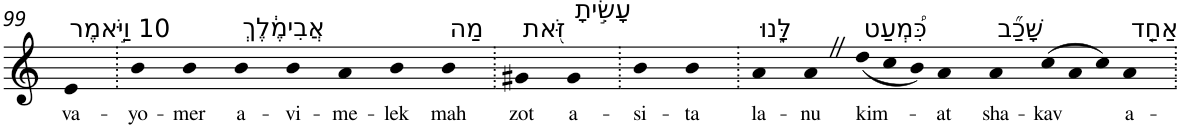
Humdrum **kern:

**kern	**text
*part1	*part1
*staff1	*staff1
*I"Piano	*
*I'Pno	*
!!LO:PB:g=z
*clefG2	*
*k[]	*
=99	=99
!LO:TX:a:t=10 וַיֹּ֣אמֶר	!
!	!LO:LY:b
4e	va-
=100.	=100.
!	!LO:LY:b
4b	-yo-
!	!LO:LY:b
4b	-mer
!LO:TX:a:t=אֲבִימֶ֔לֶךְ	!
!	!LO:LY:b
4b	a-
!	!LO:LY:b
4b	-vi-
!	!LO:LY:b
4a	-me-
!	!LO:LY:b
4b	-lek
!LO:TX:a:t=מַה	!
!	!LO:LY:b
4b	mah
=101.	=101.
!LO:TX:a:t=זֹּ֖את	!
!	!LO:LY:b
4g#X	zot
!LO:TX:a:t=עָשִׂ֣יתָ	!
!	!LO:LY:b
4g#	a-
=102.	=102.
!	!LO:LY:b
4b	-si-
!	!LO:LY:b
4b	-ta
=103.	=103.
!LO:TX:a:t=לָּ֑נוּ	!
!	!LO:LY:b
4a	la-
!	!LO:LY:b
4aZ	-nu
*Xtuplet	*
!LO:TX:a:t=כִּ֠מְעַט	!
!	!LO:LY:b
(<12dd	kim-
12cc	.
12b)	.
!	!LO:LY:b
4a	-at
!LO:TX:a:t=שָׁכַ֞ב	!
!	!LO:LY:b
4a	sha-
!	!LO:LY:b
(>12cc	-kav
12a	.
12cc)	.
!LO:TX:a:t=אַחַ֤ד	!
!	!LO:LY:b
4a	a-
=.	=.
*-	*-
